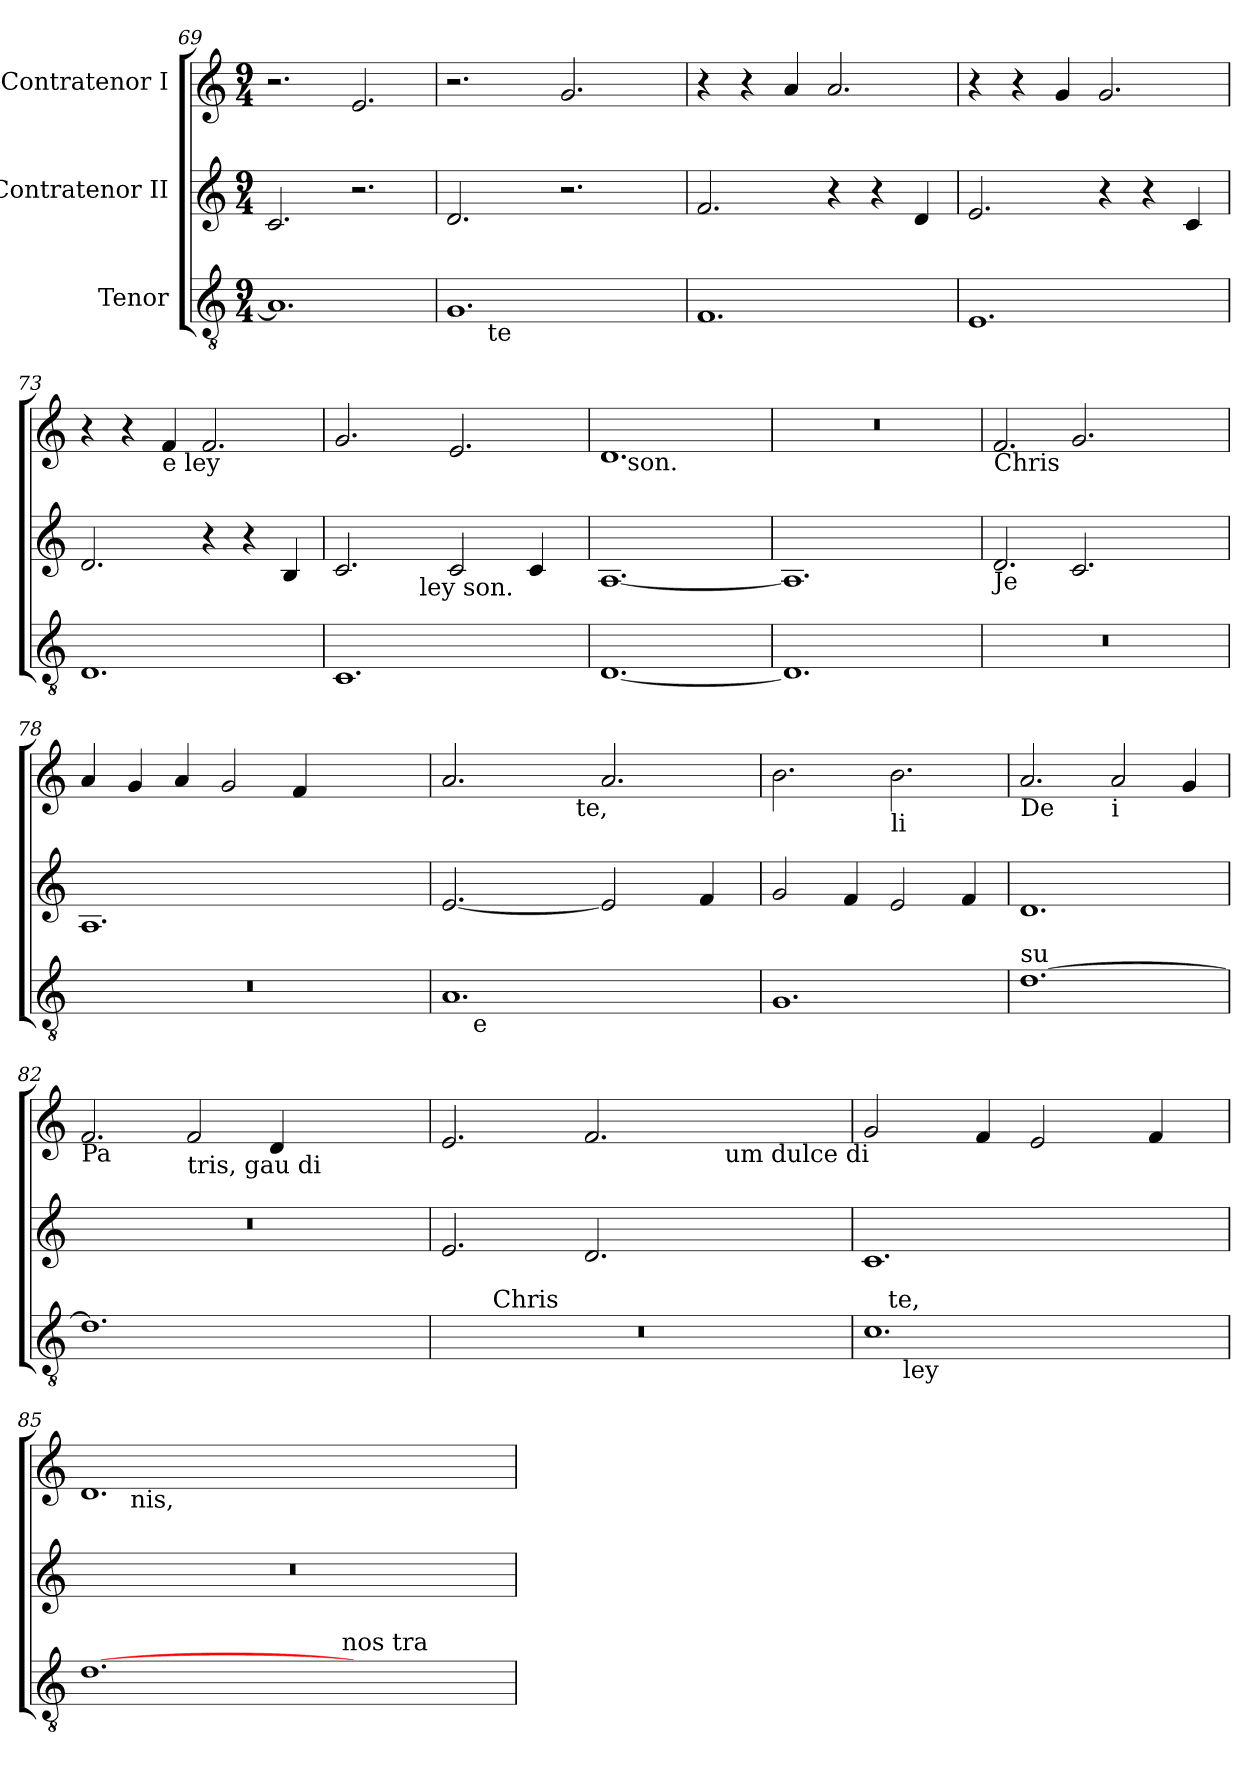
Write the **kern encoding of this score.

**kern	**kern	**kern
*part3	*part2	*part1
*staff3	*staff2	*staff1
*I"Tenor	*I"Contratenor II	*I"Contratenor I
*clefGv2	*clefG2	*clefG2
*k[]	*k[]	*k[]
*C:	*C:	*C:
*M9/4	*M9/4	*M9/4
=69	=69	=69
1.A]	2.c/	2.r
.	2.r	2.e/
=70	=70	=70
*^	*	*
1.G	8ryy	2.d/	2.r
.	32ryy	.	.
!	!LO:TX:b:t=te	!	!
.	1ryy	.	.
.	.	2.r	2.g/
.	4ryy	.	.
.	16.ryy	.	.
*v	*v	*	*
=71	=71	=71
1.F	2.f/	4r
.	.	4r
.	.	4a/
.	4r	2.a/
.	4r	.
.	4d/	.
=72	=72	=72
1.E	2.e/	4r
.	.	4r
.	.	4g/
.	4r	2.g/
.	4r	.
.	4c/	.
!!LO:PB:g=z
=73	=73	=73
1.D	2.d/	4r
.	.	4r
!	!	!LO:TX:b:t=e ley
.	.	4f/
.	4r	2.f/
.	4r	.
.	4B/	.
=74	=74	=74
!	!LO:TX:b:t=e	!
*	*^	*
1.C	2.c/	2ryy	2.g/
.	.	16.ryy	.
!	!	!LO:TX:b:t=ley son.	!
.	.	2ryy	.
.	2c/	.	2.e/
.	.	4ryy	.
.	4c/	.	.
.	.	8ryy	.
.	.	32ryy	.
*	*v	*v	*
=75	=75	=75
*	*	*^
[<1.D	[<1.A	1.d	8ryy
!	!	!	!LO:TX:b:t=son.
.	.	.	1ryy
.	.	.	4.ryy
=76	=76	=76	=76
!	!	!LO:N:vis=1	!
*	*	*v	*v
1.D]	1.A]	4%9r
2.ryy	2.ryy	.
=77	=77	=77
!	!	!LO:TX:b:t=Chris
!	!LO:TX:b:t=Je	!
!LO:N:vis=1	!	!
4%9r	2.d/	2.f/
.	2.c/	2.g/
.	2.ryy	2.ryy
=78	=78	=78
!LO:N:vis=1	!	!
4%9r	1.A	4a/
.	.	4g/
.	.	4a/
.	.	2g/
.	.	4f/
.	2.ryy	2.ryy
=79	=79	=79
*^	*	*^
1.A	8ryy	[<2.e/	2.a/	2ryy
!	!LO:TX:b:t=e	!	!	!
.	1ryy	.	.	.
.	.	.	.	8ryy
.	.	.	.	32ryy
!	!	!	!	!LO:TX:b:t=te,
.	.	.	.	2ryy
.	.	2e/]	2.a/	.
.	4.ryy	.	.	.
.	.	.	.	4ryy
.	.	4f/	.	.
.	.	.	.	16.ryy
=80	=80	=80	=80	=80
!	!	!	!LO:TX:b:t=Fi	!
*v	*v	*	*v	*v
1.G	2g/	2.b\
.	4f/	.
!	!	!LO:TX:b:t=li
.	2e/	2.b\
.	4f/	.
!!LO:LB:g=z
=81	=81	=81
!	!	!LO:TX:b:t=De
!LO:TX:a:t=su	!	!
[>1.d	1.d	2.a/
!	!	!LO:TX:b:t=i
.	.	2a/
.	.	4g/
=82	=82	=82
!	!	!LO:TX:b:t=Pa
!	!LO:N:vis=1	!
1.d]	4%9r	2.f/
!	!	!LO:TX:b:t=tris, gau di
.	.	2f/
.	.	4d/
2.ryy	.	2.ryy
=83	=83	=83
!LO:N:vis=1	!	!
*^	*	*
4%9r	8ryy	2.e/	2.e/
.	32ryy	.	.
!	!LO:TX:a:t=Chris	!	!
.	1ryy	.	.
.	.	2.d/	2.f/
.	1ryy	.	.
!	!	!	!LO:TX:b:t=um dulce di
.	.	2.ryy	2.ryy
.	16.ryy	.	.
=84	=84	=84	=84
*	*^	*	*
1.c	16ryy	16.ryy	1.c	2g/
!	!LO:TX:a:t=te,	!	!	!
.	1ryy	.	.	.
!	!	!LO:TX:b:t=ley	!	!
.	.	1ryy	.	.
.	.	.	.	4f/
.	.	.	.	2e/
.	4..ryy	.	.	.
.	.	4ryy	.	.
.	.	.	.	4f/
.	.	8ryy	.	.
.	.	32ryy	.	.
=85	=85	=85	=85	=85
!	!	!	!LO:N:vis=1	!
*	*v	*v	*	*^
[>1.d	1ryy	4%9r	1.d	8ryy
.	.	.	.	32ryy
!	!	!	!	!LO:TX:b:t=nis,
.	.	.	.	1ryy
.	4...ryy	.	.	.
.	.	.	.	1ryy
!	!LO:TX:a:t=nos tra	!	!	!
.	2ryy	.	.	.
2.ryy	.	.	2.ryy	.
.	4ryy	.	.	.
.	.	.	.	16.ryy
.	32ryy	.	.	.
*v	*v	*	*v	*v
=	=	=
*-	*-	*-
